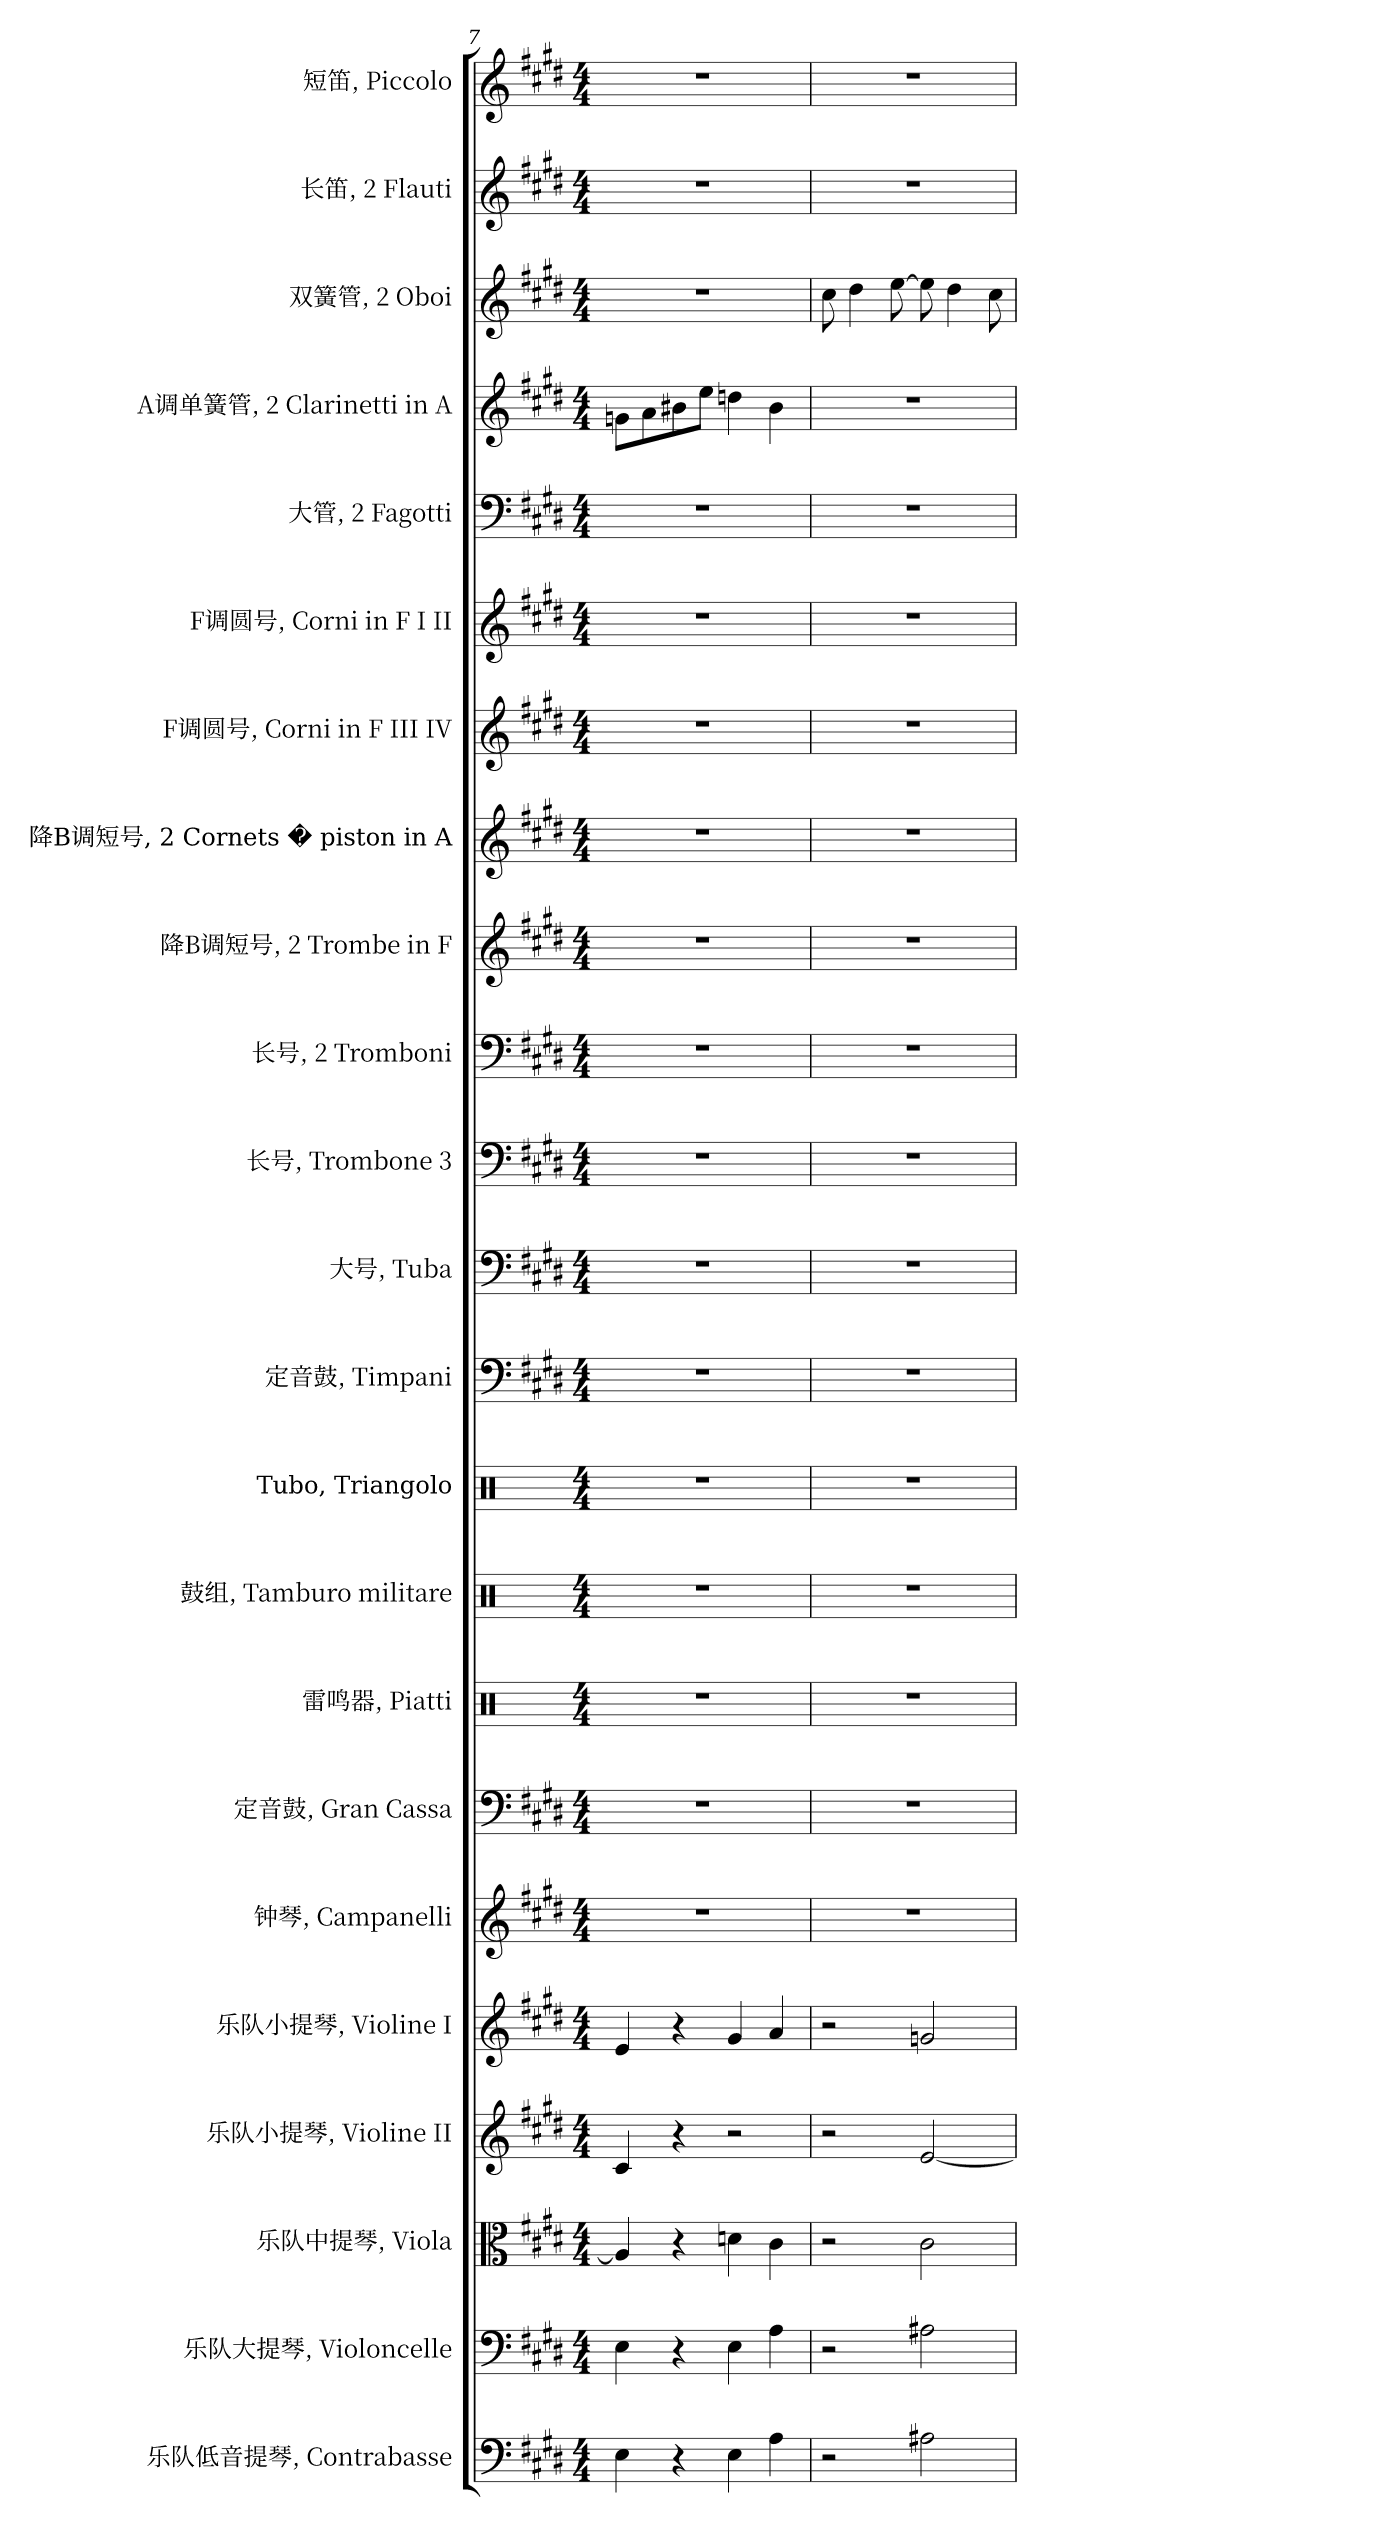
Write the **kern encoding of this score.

**kern	**kern	**kern	**kern	**kern	**kern	**kern	**kern	**kern	**kern	**kern	**kern	**kern	**kern	**kern	**kern	**kern	**kern	**kern	**kern	**kern	**kern	**kern
*part23	*part22	*part21	*part20	*part19	*part18	*part17	*part16	*part15	*part14	*part13	*part12	*part11	*part10	*part9	*part8	*part7	*part6	*part5	*part4	*part3	*part2	*part1
*staff23	*staff22	*staff21	*staff20	*staff19	*staff18	*staff17	*staff16	*staff15	*staff14	*staff13	*staff12	*staff11	*staff10	*staff9	*staff8	*staff7	*staff6	*staff5	*staff4	*staff3	*staff2	*staff1
*I"乐队低音提琴, Contrabasse	*I"乐队大提琴, Violoncelle	*I"乐队中提琴, Viola	*I"乐队小提琴, Violine II	*I"乐队小提琴, Violine I	*I"钟琴, Campanelli	*I"定音鼓, Gran Cassa	*I"雷鸣器, Piatti	*I"鼓组, Tamburo militare	*I"Tubo, Triangolo	*I"定音鼓, Timpani	*I"大号, Tuba	*I"长号, Trombone 3	*I"长号, 2 Tromboni	*I"降B调短号, 2 Trombe in F	*I"降B调短号, 2 Cornets � piston in A	*I"F调圆号, Corni in F III IV	*I"F调圆号, Corni in F I II	*I"大管, 2 Fagotti	*I"A调单簧管, 2 Clarinetti in A	*I"双簧管, 2 Oboi	*I"长笛, 2 Flauti	*I"短笛, Piccolo
*I'Cbs.	*	*	*	*	*	*	*	*	*I'Tu.	*I'Timp.	*I'Tba.	*I'Tbn.	*I'Tbn.	*	*I'B♭ Cnt.	*	*	*	*I'A Cl.	*I'Ob.	*I'Fl.	*I'Picc.
*clefF4	*clefF4	*clefC3	*clefG2	*clefG2	*clefG2	*clefF4	*clefX	*clefX	*clefX	*clefF4	*clefF4	*clefF4	*clefF4	*clefG2	*clefG2	*clefG2	*clefG2	*clefF4	*clefG2	*clefG2	*clefG2	*clefG2
*ITrd7c12	*	*	*	*	*ITrd-14c-24	*	*	*	*	*	*	*	*	*ITrd1c2	*ITrd1c2	*ITrd4c7	*ITrd4c7	*	*ITrd2c3	*	*	*ITrd-7c-12
*k[f#c#g#d#]	*k[f#c#g#d#]	*k[f#c#g#d#]	*k[f#c#g#d#]	*k[f#c#g#d#]	*k[f#c#g#d#]	*k[f#c#g#d#]	*k[]	*k[]	*k[]	*k[f#c#g#d#]	*k[f#c#g#d#]	*k[f#c#g#d#]	*k[f#c#g#d#]	*k[f#c#]	*k[f#c#]	*k[f#c#g#]	*k[f#c#g#]	*k[f#c#g#d#]	*k[f#c#g#d#a#e#b#]	*k[f#c#g#d#]	*k[f#c#g#d#]	*k[f#c#g#d#]
*M4/4	*M4/4	*M4/4	*M4/4	*M4/4	*M4/4	*M4/4	*M4/4	*M4/4	*M4/4	*M4/4	*M4/4	*M4/4	*M4/4	*M4/4	*M4/4	*M4/4	*M4/4	*M4/4	*M4/4	*M4/4	*M4/4	*M4/4
=7	=7	=7	=7	=7	=7	=7	=7	=7	=7	=7	=7	=7	=7	=7	=7	=7	=7	=7	=7	=7	=7	=7
4EE\	4E\	4A/]	4c#/	4e/	1r	1r	1r	1r	1r	1r	1r	1r	1r	1r	1r	1r	1r	1r	8en\L	1r	1r	1r
.	.	.	.	.	.	.	.	.	.	.	.	.	.	.	.	.	.	.	8f#\	.	.	.
4r	4r	4r	4r	4r	.	.	.	.	.	.	.	.	.	.	.	.	.	.	8g##X\	.	.	.
.	.	.	.	.	.	.	.	.	.	.	.	.	.	.	.	.	.	.	8cc#\J	.	.	.
4EE\	4E\	4dn\	2r	4g#/	.	.	.	.	.	.	.	.	.	.	.	.	.	.	4bn\	.	.	.
4AA\	4A\	4c#\	.	4a/	.	.	.	.	.	.	.	.	.	.	.	.	.	.	4g##\	.	.	.
!!LO:PB:g=z
=8	=8	=8	=8	=8	=8	=8	=8	=8	=8	=8	=8	=8	=8	=8	=8	=8	=8	=8	=8	=8	=8	=8
*	*	*	*	*	*	*	*	*	*	*	*	*	*	*	*	*	*	*	*	*	*	*MM80
2r	2r	2r	2r	2r	1r	1r	1r	1r	1r	1r	1r	1r	1r	1r	1r	1r	1r	1r	1r	8cc#\	1r	1r
.	.	.	.	.	.	.	.	.	.	.	.	.	.	.	.	.	.	.	.	4dd#\	.	.
.	.	.	.	.	.	.	.	.	.	.	.	.	.	.	.	.	.	.	.	[8ee\	.	.
2AA#X\	2A#X\	2c#\	[2e/	2gn/	.	.	.	.	.	.	.	.	.	.	.	.	.	.	.	8ee\]	.	.
.	.	.	.	.	.	.	.	.	.	.	.	.	.	.	.	.	.	.	.	4dd#\	.	.
.	.	.	.	.	.	.	.	.	.	.	.	.	.	.	.	.	.	.	.	8cc#\	.	.
=	=	=	=	=	=	=	=	=	=	=	=	=	=	=	=	=	=	=	=	=	=	=
*-	*-	*-	*-	*-	*-	*-	*-	*-	*-	*-	*-	*-	*-	*-	*-	*-	*-	*-	*-	*-	*-	*-
